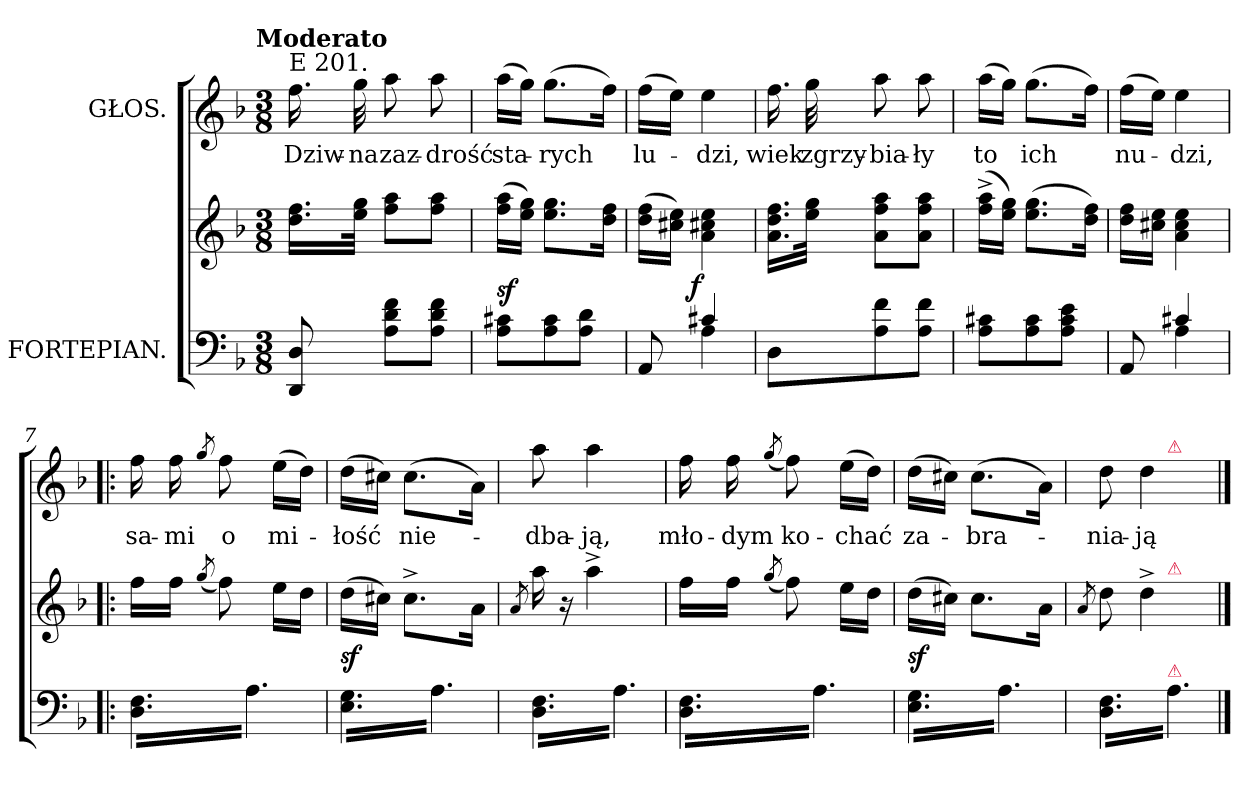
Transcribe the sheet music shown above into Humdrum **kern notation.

**kern	**kern	**dynam	**kern	**text
*part2	*part2	*part2	*part1	*part1
*staff3	*staff2	*staff2/3	*staff1	*staff1
*I"FORTEPIAN.	*	*	*I"GŁOS.	*
*clefF4	*clefG2	*	*clefG2	*
*k[b-]	*k[b-]	*	*k[b-]	*
*d:	*d:	*	*d:	*
!!LO:TX:omd:t=Moderato
*M3/8	*M3/8	*	*M3/8	*
*MM92	*MM92	*	*MM92	*
=1	=1	=1	=1	=1
!	!	!	!LO:TX:a:t=E 201.	!
8DD/ 8D/	16.dd\ 16.ff\LL	.	16.ff\	Dziw-
.	32ee\ 32gg\JJk	.	32gg\	-na
8A\ 8d\ 8f\L	8ff\ 8aa\L	.	8aa\	zaz-
8A\ 8d\ 8f\J	8ff\ 8aa\J	.	8aa\	-drość
=2	=2	=2	=2	=2
8A\ 8c#X\L	(16ff\ 16aa\LL	sf	(16aa\LL	sta-
.	16ee\ 16gg\JJ)	.	16gg\JJ)	.
8A\ 8c#\	8.ee\ 8.gg\L	.	(8.gg\L	-rych
8A\ 8d\J	.	.	.	.
.	16dd\ 16ff\Jk	.	16ff\Jk)	.
=3	=3	=3	=3	=3
*^	*	*	*	*
8AA/	8ryy	(16dd\ 16ff\LL	.	(16ff\LL	-lu-
.	.	16cc#X\ 16ee\JJ)	.	16ee\JJ)	.
!	!	!	!LO:DY:rj	!	!
4c#X/	4A\	4a\ 4cc#X\ 4ee\	f	4ee\	-dzi,
*v	*v	*	*	*	*
=4	=4	=4	=4	=4
8D\L	16.a\ 16.dd\ 16.ff\LL	.	16.ff\	wiek
.	32ee\ 32gg\JJk	.	32gg\	zgrzy-
8A\ 8f\	8a\ 8ff\ 8aa\L	.	8aa\	-bia-
8A\ 8f\J	8a\ 8ff\ 8aa\J	.	8aa\	-ły
=5	=5	=5	=5	=5
8A\ 8c#X\L	(16ff^<\ 16aa^<\LL	.	(16aa\LL	to
.	16ee\ 16gg\JJ)	.	16gg\JJ)	.
8A\ 8c#\	(8.ee\ 8.gg\L	.	(8.gg\L	ich
8A\ 8c#\ 8e\J	.	.	.	.
.	16dd\ 16ff\Jk)	.	16ff\Jk)	.
=6	=6	=6	=6	=6
*^	*	*	*	*
8AA/	8ryy	16dd\ 16ff\LL	.	(16ff\LL	nu-
.	.	16cc#X\ 16ee\JJ	.	16ee\JJ)	.
4c#X/	4A\	4a\ 4cc#\ 4ee\	.	4ee\	-dzi,
*v	*v	*	*	*	*
=7!|:	=7!|:	=7!|:	=7!|:	=7!|:
*tremolo	*	*	*	*
(16D\ 16F\LL	16ff\LL	.	16ff\	sa-
16A\)	16ff\JJ	.	16ff\	-mi
.	(<8qgg/	.	8qgg/	.
16D\ 16F\	8ff\)	.	8ff\	o
16A\)	.	.	.	.
16D\ 16F\	16ee\LL	.	(16ee\LL	mi-
16A\)JJ	16dd\JJ	.	16dd\JJ)	.
=8	=8	=8	=8	=8
(16E\ 16G\LL	(16dd\LL	sf	(16dd\LL	-łość
16A\)	16cc#X\JJ)	.	16cc#X\JJ)	.
16E\ 16G\	8.cc#^\L	.	(8.cc#\L	nie-
16A\)	.	.	.	.
16E\ 16G\	.	.	.	.
16A\)JJ	16a\Jk	.	16a\Jk)	.
=9	=9	=9	=9	=9
.	8qa/	.	.	.
(16D\ 16F\LL	16aa\	.	8aa\	-dba-
16A\)	16r	.	.	.
16D\ 16F\	4aa^<\	.	4aa\	-ją,
16A\)	.	.	.	.
16D\ 16F\	.	.	.	.
16A\)JJ	.	.	.	.
=10	=10	=10	=10	=10
(16D\ 16F\LL	16ff\LL	.	16ff\	mło-
16A\)	16ff\JJ	.	16ff\	-dym
.	(<8qgg/	.	(<8qgg/	.
16D\ 16F\	8ff\)	.	8ff\)	ko-
16A\)	.	.	.	.
16D\ 16F\	16ee\LL	.	(16ee\LL	-chać
16A\)JJ	16dd\JJ	.	16dd\JJ)	.
=11	=11	=11	=11	=11
(16E\ 16G\LL	(16dd\LL	sf	(16dd\LL	za-
16A\)	16cc#X\JJ)	.	16cc#X\JJ)	.
16E\ 16G\	8.cc#\L	.	(8.cc#\L	-bra-
16A\)	.	.	.	.
16E\ 16G\	.	.	.	.
16A\)JJ	16a\Jk	.	16a\Jk)	.
=12	=12	=12	=12	=12
.	8qa/	.	.	.
*	*^	*	*^	*
(16D\ 16F\LL	8dd\	8.ryy	.	8dd\	8.ryy	-nia-
16A\)	.	.	.	.	.	.
16D\ 16F\	4dd^<\	.	.	4dd\	.	-ją
!	!	!	!	!	!LO:TX:a:color=crimson:t=⚠	!
!	!	!LO:TX:a:color=crimson:t=⚠	!	!	!	!
!LO:TX:a:color=crimson:t=⚠	!	!	!	!	!	!
16A\)	.	8.ryy	.	.	8.ryy	.
16D\ 16F\	.	.	.	.	.	.
16A\)JJ	.	.	.	.	.	.
*Xtremolo	*	*	*	*	*	*
.	.	.	.	.	.	.
.	.	.	.	.	.	.
.	.	.	.	.	.	.
*	*v	*v	*	*	*	*
*	*	*	*v	*v	*
==	==	==	==	==
*-	*-	*-	*-	*-
